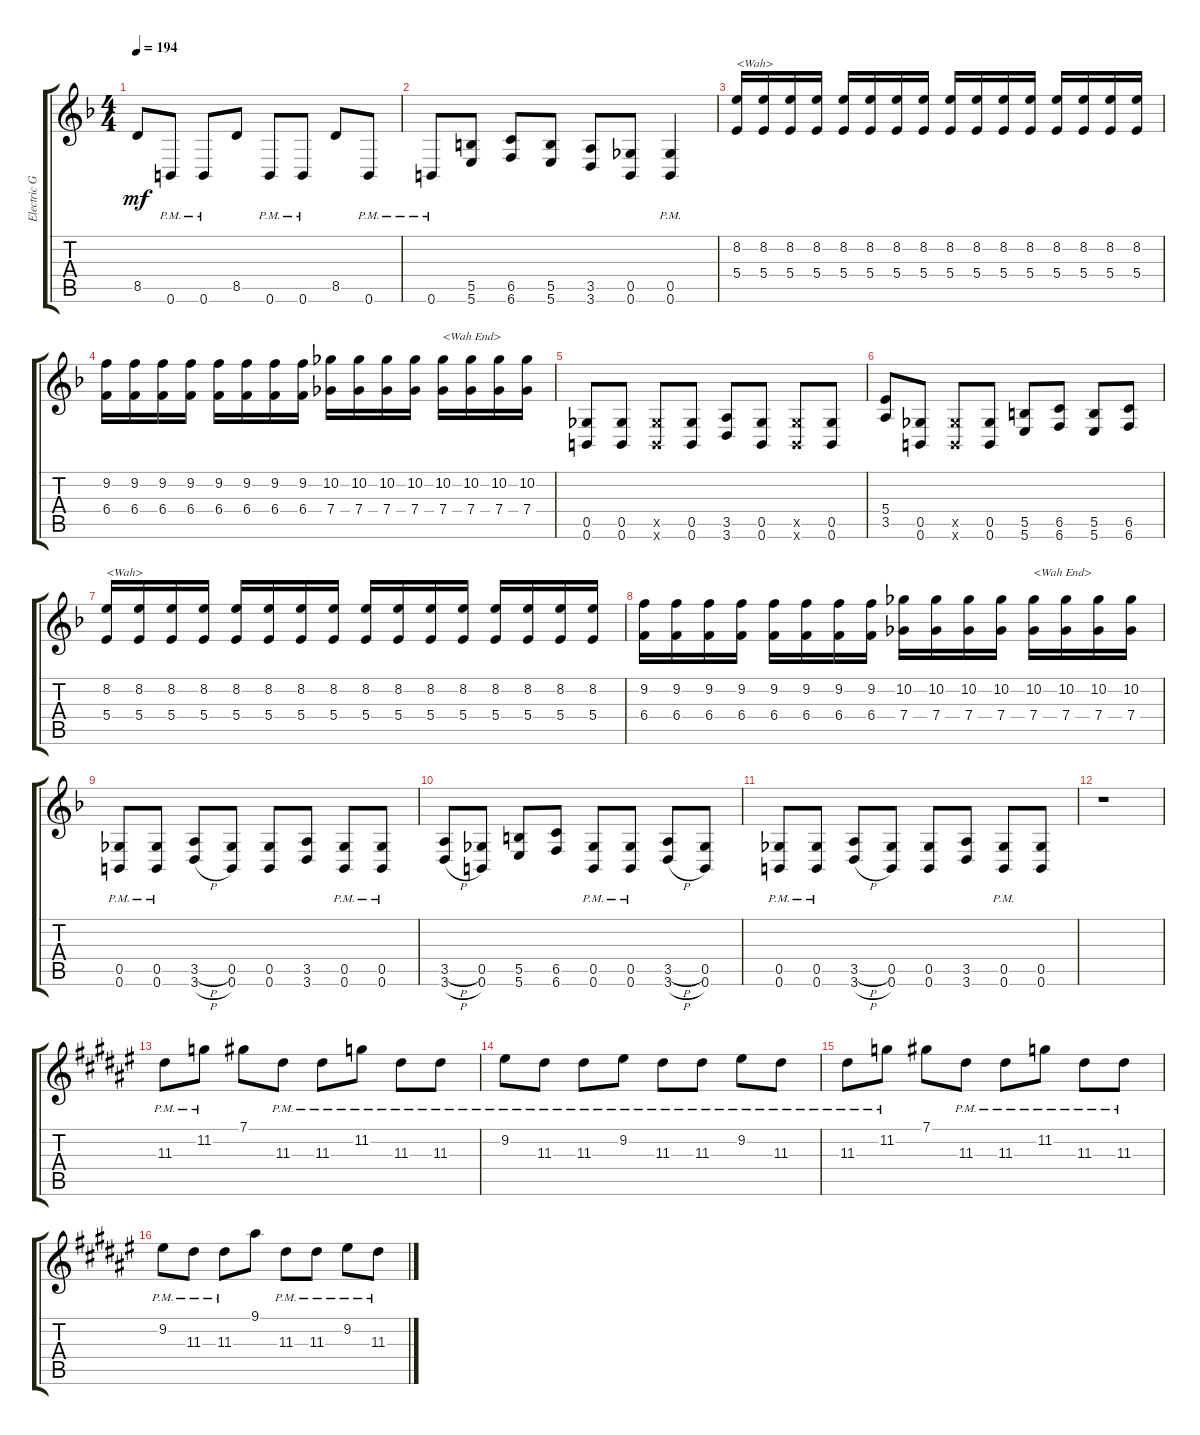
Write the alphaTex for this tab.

\track ("Electric Guitar II <麗>" "Electric G") {instrument distortionguitar}
\staff {score tabs}
\tuning (Db4 Ab3 E3 B2 Gb2 B1) {hide}
\ts (4 4)
\tempo 194
\clef g2
\ks f
8.5.8{dy mf} 0.6{pm}.8 0.6{pm}.8 8.5.8 0.6{pm}.8 0.6{pm}.8 8.5.8 0.6{pm}.8 |
0.6{pm}.8 (5.5 5.6).8 (6.5 6.6).8 (5.5 5.6).8 (3.5 3.6).8 (0.5 0.6).8 (0.5{pm} 0.6{pm}).4 |
\section ("" "")
(8.2 5.4).16{txt "<Wah>"} (8.2 5.4).16 (8.2 5.4).16 (8.2 5.4).16 (8.2 5.4).16 (8.2 5.4).16 (8.2 5.4).16 (8.2 5.4).16 (8.2 5.4).16 (8.2 5.4).16 (8.2 5.4).16 (8.2 5.4).16 (8.2 5.4).16 (8.2 5.4).16 (8.2 5.4).16 (8.2 5.4).16 |
(9.2 6.4).16 (9.2 6.4).16 (9.2 6.4).16 (9.2 6.4).16 (9.2 6.4).16 (9.2 6.4).16 (9.2 6.4).16 (9.2 6.4).16 (10.2 7.4).16 (10.2 7.4).16 (10.2 7.4).16 (10.2 7.4).16 (10.2 7.4).16{txt "<Wah End>"} (10.2 7.4).16 (10.2 7.4).16 (10.2 7.4).16 |
(0.5 0.6).8 (0.5 0.6).8 (0.5{x} 0.6{x}).8 (0.5 0.6).8 (3.5 3.6).8 (0.5 0.6).8 (0.5{x} 0.6{x}).8 (0.5 0.6).8 |
(5.4 3.5).8 (0.5 0.6).8 (0.5{x} 0.6{x}).8 (0.5 0.6).8 (5.5 5.6).8 (6.5 6.6).8 (5.5 5.6).8 (6.5 6.6).8 |
(8.2 5.4).16{txt "<Wah>"} (8.2 5.4).16 (8.2 5.4).16 (8.2 5.4).16 (8.2 5.4).16 (8.2 5.4).16 (8.2 5.4).16 (8.2 5.4).16 (8.2 5.4).16 (8.2 5.4).16 (8.2 5.4).16 (8.2 5.4).16 (8.2 5.4).16 (8.2 5.4).16 (8.2 5.4).16 (8.2 5.4).16 |
(9.2 6.4).16 (9.2 6.4).16 (9.2 6.4).16 (9.2 6.4).16 (9.2 6.4).16 (9.2 6.4).16 (9.2 6.4).16 (9.2 6.4).16 (10.2 7.4).16 (10.2 7.4).16 (10.2 7.4).16 (10.2 7.4).16 (10.2 7.4).16{txt "<Wah End>"} (10.2 7.4).16 (10.2 7.4).16 (10.2 7.4).16 |
(0.5{pm} 0.6{pm}).8 (0.5{pm} 0.6{pm}).8 (3.5{h} 3.6{h}).8 (0.5 0.6).8 (0.5 0.6).8 (3.5 3.6).8 (0.5{pm} 0.6{pm}).8 (0.5{pm} 0.6{pm}).8 |
(3.5{h} 3.6{h}).8 (0.5 0.6).8 (5.5 5.6).8 (6.5 6.6).8 (0.5{pm} 0.6{pm}).8 (0.5{pm} 0.6{pm}).8 (3.5{h} 3.6{h}).8 (0.5 0.6).8 |
(0.5{pm} 0.6{pm}).8 (0.5{pm} 0.6{pm}).8 (3.5{h} 3.6{h}).8 (0.5 0.6).8 (0.5 0.6).8 (3.5 3.6).8 (0.5{pm} 0.6{pm}).8 (0.5 0.6).8 |
r.1 |
\section ("" "")
\ks f#
11.3{pm}.8 11.2{pm}.8 7.1.8 11.3{pm}.8 11.3{pm}.8 11.2{pm}.8 11.3{pm}.8 11.3{pm}.8 |
9.2{pm}.8 11.3{pm}.8 11.3{pm}.8 9.2{pm}.8 11.3{pm}.8 11.3{pm}.8 9.2{pm}.8 11.3{pm}.8 |
11.3{pm}.8 11.2{pm}.8 7.1.8 11.3{pm}.8 11.3{pm}.8 11.2{pm}.8 11.3{pm}.8 11.3{pm}.8 |
9.2{pm}.8 11.3{pm}.8 11.3{pm}.8 9.1.8 11.3{pm}.8 11.3{pm}.8 9.2{pm}.8 11.3{pm}.8
